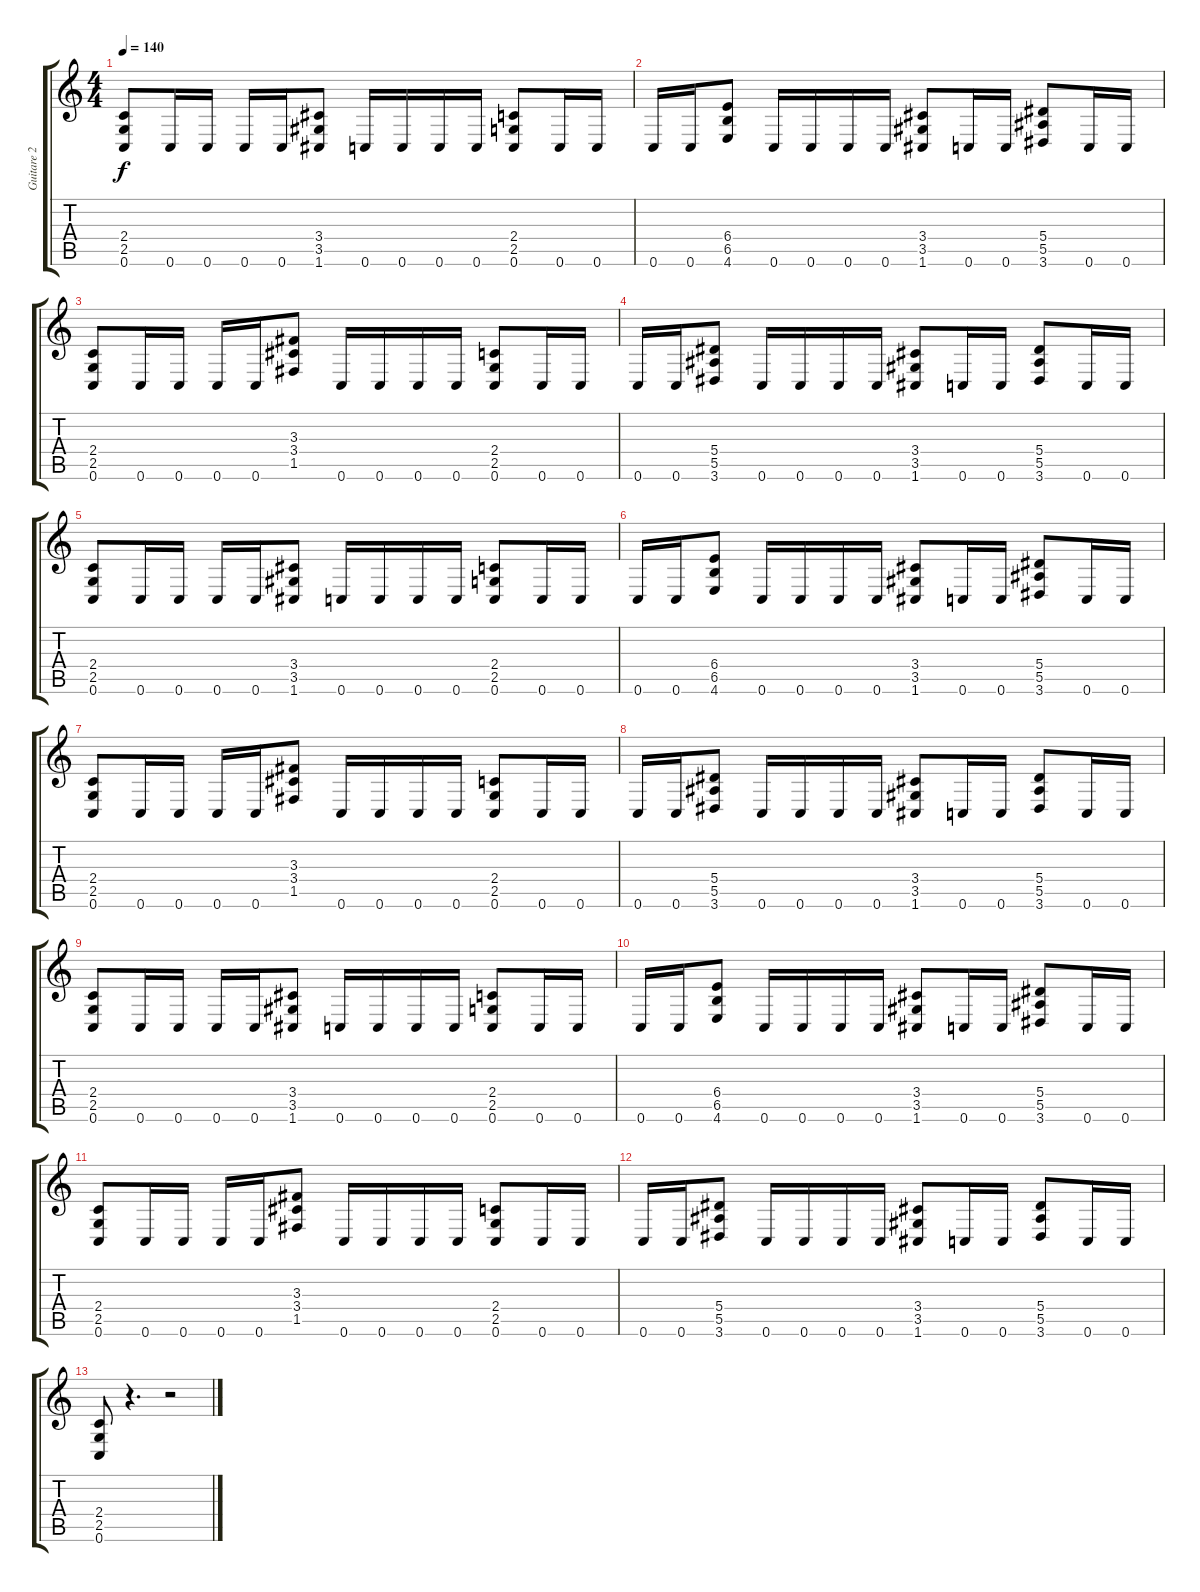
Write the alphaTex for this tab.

\track ("Guitare 2" "Guitare 2") {instrument overdrivenguitar}
\staff {score tabs}
\tuning (C4 G3 Eb3 Bb2 F2 C2) {hide}
\ts (4 4)
\tempo 140
\clef g2
\ks c
(2.4 2.5 0.6).8{dy f} 0.6.16 0.6.16 0.6.16 0.6.16 (3.4 3.5 1.6).8 0.6.16 0.6.16 0.6.16 0.6.16 (2.4 2.5 0.6).8 0.6.16 0.6.16 |
0.6.16 0.6.16 (6.4 6.5 4.6).8 0.6.16 0.6.16 0.6.16 0.6.16 (3.4 3.5 1.6).8 0.6.16 0.6.16 (5.4 5.5 3.6).8 0.6.16 0.6.16 |
(2.4 2.5 0.6).8 0.6.16 0.6.16 0.6.16 0.6.16 (3.3 3.4 1.5).8 0.6.16 0.6.16 0.6.16 0.6.16 (2.4 2.5 0.6).8 0.6.16 0.6.16 |
0.6.16 0.6.16 (5.4 5.5 3.6).8 0.6.16 0.6.16 0.6.16 0.6.16 (3.4 3.5 1.6).8 0.6.16 0.6.16 (5.4 5.5 3.6).8 0.6.16 0.6.16 |
(2.4 2.5 0.6).8 0.6.16 0.6.16 0.6.16 0.6.16 (3.4 3.5 1.6).8 0.6.16 0.6.16 0.6.16 0.6.16 (2.4 2.5 0.6).8 0.6.16 0.6.16 |
0.6.16 0.6.16 (6.4 6.5 4.6).8 0.6.16 0.6.16 0.6.16 0.6.16 (3.4 3.5 1.6).8 0.6.16 0.6.16 (5.4 5.5 3.6).8 0.6.16 0.6.16 |
(2.4 2.5 0.6).8 0.6.16 0.6.16 0.6.16 0.6.16 (3.3 3.4 1.5).8 0.6.16 0.6.16 0.6.16 0.6.16 (2.4 2.5 0.6).8 0.6.16 0.6.16 |
0.6.16 0.6.16 (5.4 5.5 3.6).8 0.6.16 0.6.16 0.6.16 0.6.16 (3.4 3.5 1.6).8 0.6.16 0.6.16 (5.4 5.5 3.6).8 0.6.16 0.6.16 |
(2.4 2.5 0.6).8 0.6.16 0.6.16 0.6.16 0.6.16 (3.4 3.5 1.6).8 0.6.16 0.6.16 0.6.16 0.6.16 (2.4 2.5 0.6).8 0.6.16 0.6.16 |
0.6.16 0.6.16 (6.4 6.5 4.6).8 0.6.16 0.6.16 0.6.16 0.6.16 (3.4 3.5 1.6).8 0.6.16 0.6.16 (5.4 5.5 3.6).8 0.6.16 0.6.16 |
(2.4 2.5 0.6).8 0.6.16 0.6.16 0.6.16 0.6.16 (3.3 3.4 1.5).8 0.6.16 0.6.16 0.6.16 0.6.16 (2.4 2.5 0.6).8 0.6.16 0.6.16 |
0.6.16 0.6.16 (5.4 5.5 3.6).8 0.6.16 0.6.16 0.6.16 0.6.16 (3.4 3.5 1.6).8 0.6.16 0.6.16 (5.4 5.5 3.6).8 0.6.16 0.6.16 |
(2.4 2.5 0.6).8 r.4{d} r.2
